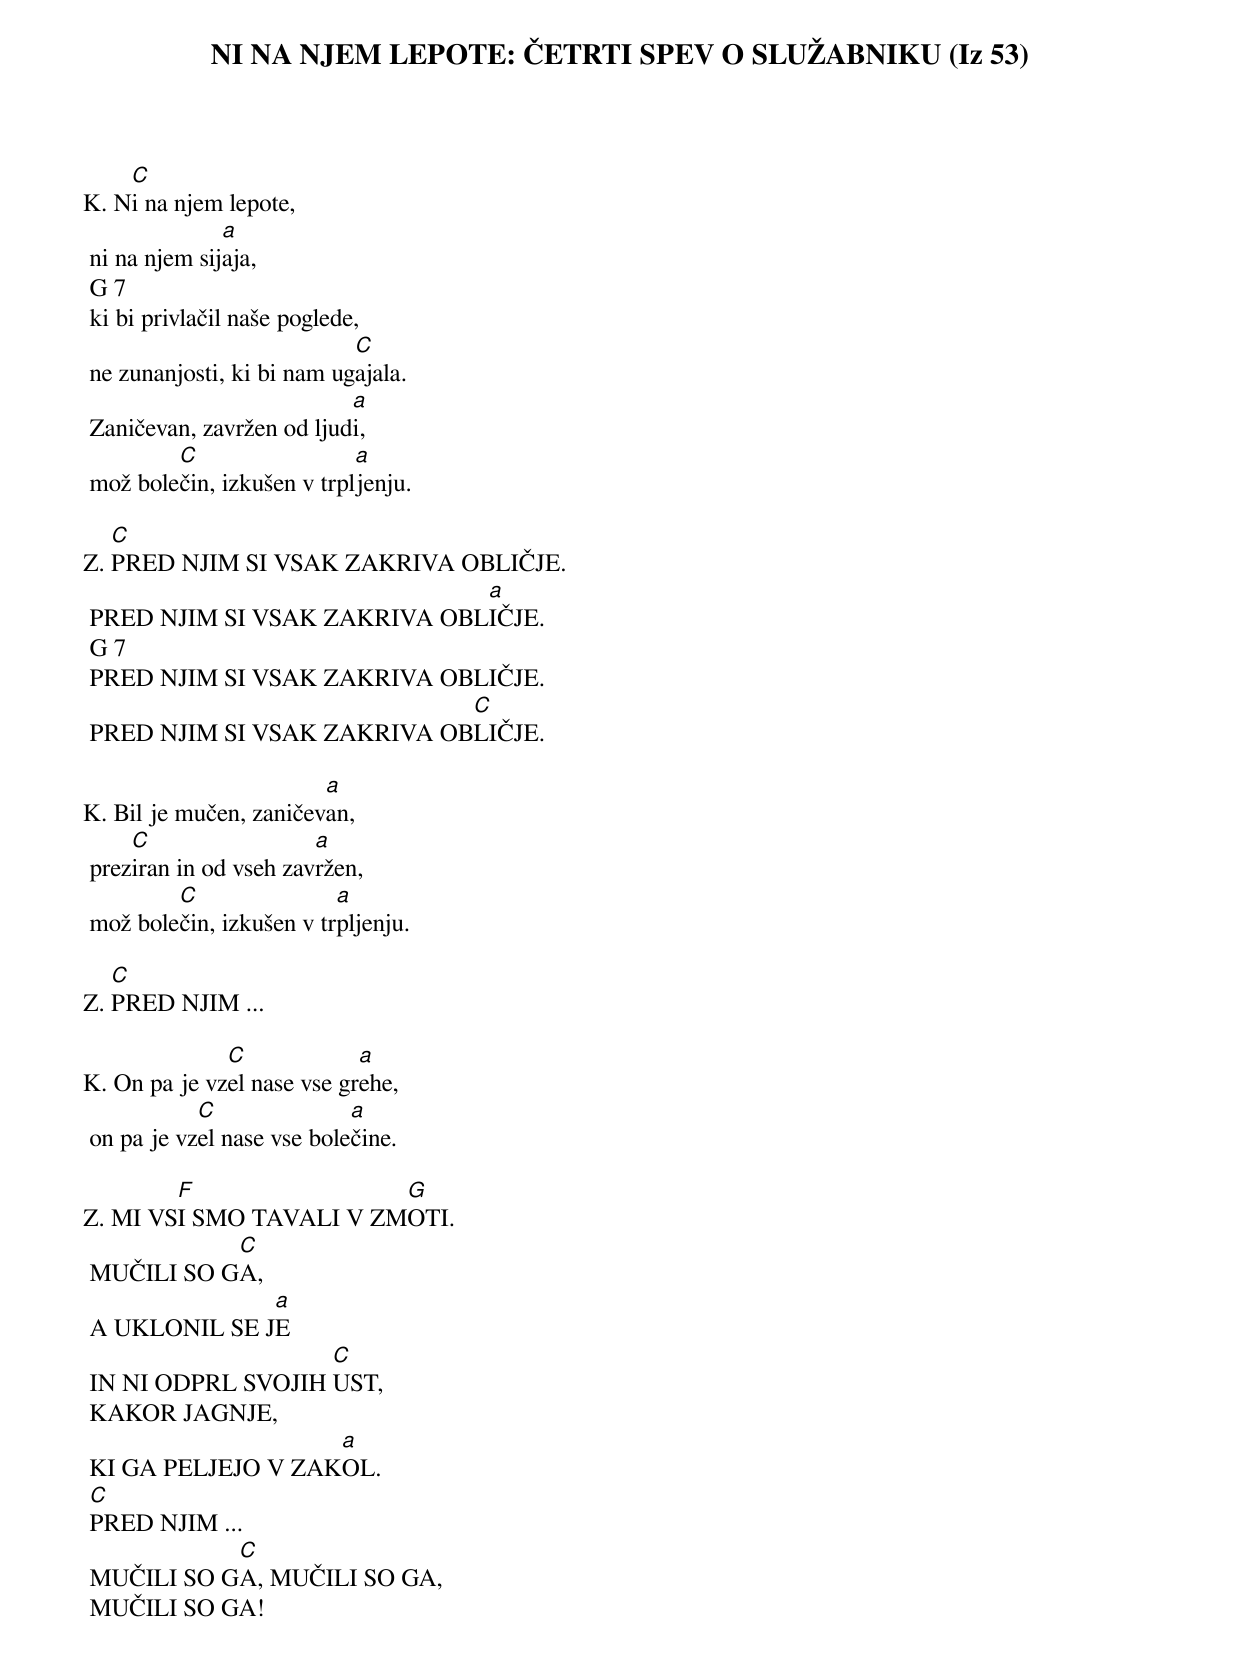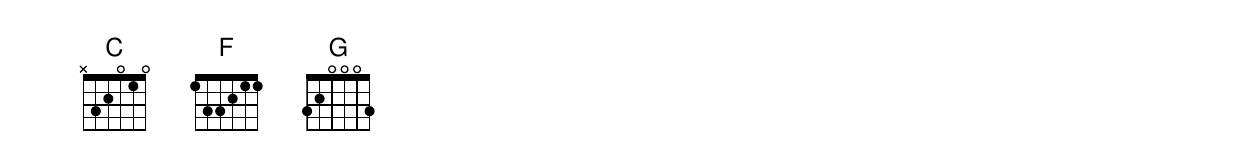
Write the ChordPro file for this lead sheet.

{title: NI NA NJEM LEPOTE: ČETRTI SPEV O SLUŽABNIKU (Iz 53)}

K.	N[C]i na njem lepote,
	ni na njem sij[a]aja,
	G 7
	ki bi privlačil naše poglede,
	ne zunanjosti, ki bi nam ug[C]ajala.
	Zaničevan, zavržen od ljud[a]i,
	mož bole[C]čin, izkušen v trpl[a]jenju.

Z.	[C]PRED NJIM SI VSAK ZAKRIVA OBLIČJE.
	PRED NJIM SI VSAK ZAKRIVA OBL[a]IČJE.
	G 7
	PRED NJIM SI VSAK ZAKRIVA OBLIČJE.
	PRED NJIM SI VSAK ZAKRIVA OB[C]LIČJE.

K.	Bil je mučen, zaničev[a]an,
	prez[C]iran in od vseh zav[a]ržen,
	mož bole[C]čin, izkušen v tr[a]pljenju.

Z.	[C]PRED NJIM ...

K.	On pa je vz[C]el nase vse gr[a]ehe,
	on pa je vz[C]el nase vse bole[a]čine.

Z.	MI VS[F]I SMO TAVALI V ZM[G]OTI.
	MUČILI SO G[C]A,
	A UKLONIL SE J[a]E
	IN NI ODPRL SVOJIH [C]UST,
	KAKOR JAGNJE,
	KI GA PELJEJO V ZAK[a]OL.
	[C]PRED NJIM ...
	MUČILI SO G[C]A, MUČILI SO GA,
	MUČILI SO GA!
